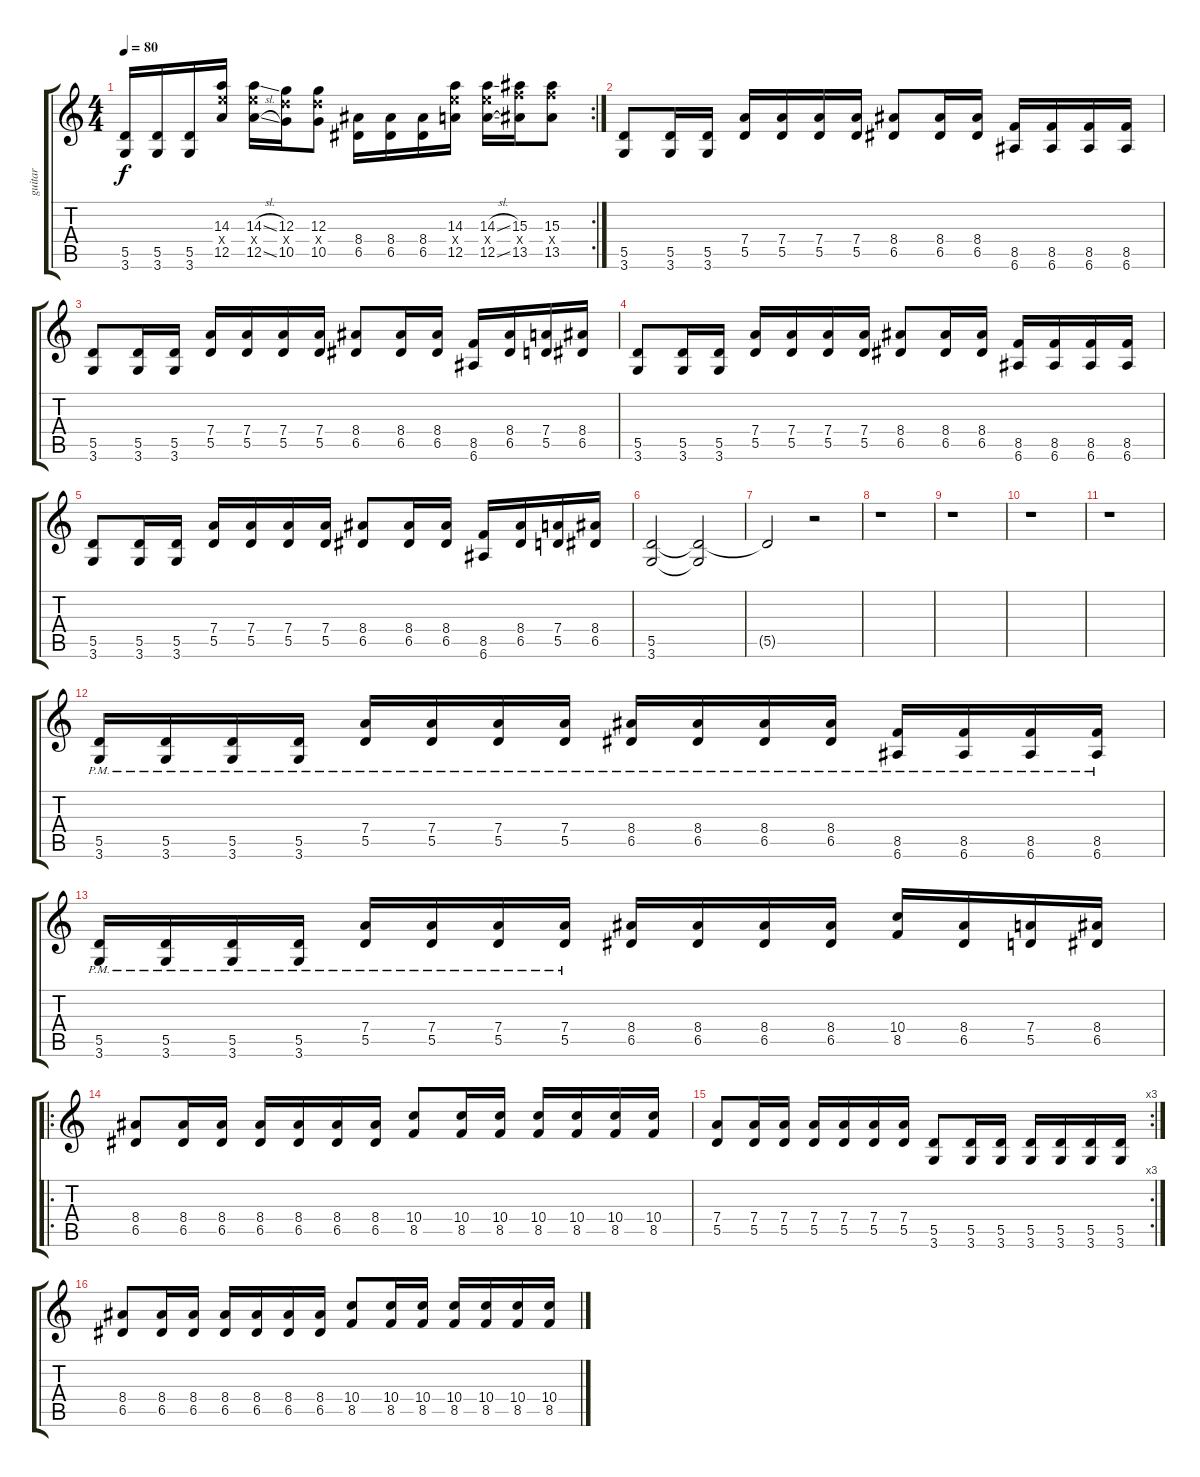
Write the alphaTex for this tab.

\track ("guitar" "guitar") {instrument overdrivenguitar}
\staff {score tabs}
\tuning (E4 B3 G3 D3 A2 E2) {hide}
\rc 2
\ts (4 4)
\tempo 80
\clef g2
\ks c
(5.5 3.6).16{dy f} (5.5 3.6).16 (5.5 3.6).16 (14.3 14.4{x} 12.5).16 (14.3{sl} 14.4{x} 12.5{sl}).16 (12.3 12.4{x} 10.5).16 (12.3 12.4{x} 10.5).8 (8.4 6.5).16 (8.4 6.5).16 (8.4 6.5).16 (14.3 14.4{x} 12.5).16 (14.3{sl} 14.4{x} 12.5{sl}).16 (15.3 15.4{x} 13.5).16 (15.3 15.4{x} 13.5).8 |
(5.5 3.6).8 (5.5 3.6).16 (5.5 3.6).16 (7.4 5.5).16 (7.4 5.5).16 (7.4 5.5).16 (7.4 5.5).16 (8.4 6.5).8 (8.4 6.5).16 (8.4 6.5).16 (8.5 6.6).16 (8.5 6.6).16 (8.5 6.6).16 (8.5 6.6).16 |
(5.5 3.6).8 (5.5 3.6).16 (5.5 3.6).16 (7.4 5.5).16 (7.4 5.5).16 (7.4 5.5).16 (7.4 5.5).16 (8.4 6.5).8 (8.4 6.5).16 (8.4 6.5).16 (8.5 6.6).16 (8.4 6.5).16 (7.4 5.5).16 (8.4 6.5).16 |
(5.5 3.6).8 (5.5 3.6).16 (5.5 3.6).16 (7.4 5.5).16 (7.4 5.5).16 (7.4 5.5).16 (7.4 5.5).16 (8.4 6.5).8 (8.4 6.5).16 (8.4 6.5).16 (8.5 6.6).16 (8.5 6.6).16 (8.5 6.6).16 (8.5 6.6).16 |
(5.5 3.6).8 (5.5 3.6).16 (5.5 3.6).16 (7.4 5.5).16 (7.4 5.5).16 (7.4 5.5).16 (7.4 5.5).16 (8.4 6.5).8 (8.4 6.5).16 (8.4 6.5).16 (8.5 6.6).16 (8.4 6.5).16 (7.4 5.5).16 (8.4 6.5).16 |
(5.5 3.6).2 (5.5{t} 3.6{t}).2 |
5.5{t}.2 r.2 |
r.1 |
r.1 |
r.1 |
r.1 |
(5.5{pm} 3.6{pm}).16 (5.5{pm} 3.6{pm}).16 (5.5{pm} 3.6{pm}).16 (5.5{pm} 3.6{pm}).16 (7.4{pm} 5.5{pm}).16 (7.4{pm} 5.5{pm}).16 (7.4{pm} 5.5{pm}).16 (7.4{pm} 5.5{pm}).16 (8.4{pm} 6.5{pm}).16 (8.4{pm} 6.5{pm}).16 (8.4{pm} 6.5{pm}).16 (8.4{pm} 6.5{pm}).16 (8.5{pm} 6.6{pm}).16 (8.5{pm} 6.6{pm}).16 (8.5{pm} 6.6{pm}).16 (8.5{pm} 6.6{pm}).16 |
(5.5{pm} 3.6{pm}).16 (5.5{pm} 3.6{pm}).16 (5.5{pm} 3.6{pm}).16 (5.5{pm} 3.6{pm}).16 (7.4{pm} 5.5{pm}).16 (7.4{pm} 5.5{pm}).16 (7.4{pm} 5.5{pm}).16 (7.4{pm} 5.5{pm}).16 (8.4 6.5).16 (8.4 6.5).16 (8.4 6.5).16 (8.4 6.5).16 (10.4 8.5).16 (8.4 6.5).16 (7.4 5.5).16 (8.4 6.5).16 |
\ro
(8.4 6.5).8 (8.4 6.5).16 (8.4 6.5).16 (8.4 6.5).16 (8.4 6.5).16 (8.4 6.5).16 (8.4 6.5).16 (10.4 8.5).8 (10.4 8.5).16 (10.4 8.5).16 (10.4 8.5).16 (10.4 8.5).16 (10.4 8.5).16 (10.4 8.5).16 |
\rc 3
(7.4 5.5).8 (7.4 5.5).16 (7.4 5.5).16 (7.4 5.5).16 (7.4 5.5).16 (7.4 5.5).16 (7.4 5.5).16 (5.5 3.6).8 (5.5 3.6).16 (5.5 3.6).16 (5.5 3.6).16 (5.5 3.6).16 (5.5 3.6).16 (5.5 3.6).16 |
(8.4 6.5).8 (8.4 6.5).16 (8.4 6.5).16 (8.4 6.5).16 (8.4 6.5).16 (8.4 6.5).16 (8.4 6.5).16 (10.4 8.5).8 (10.4 8.5).16 (10.4 8.5).16 (10.4 8.5).16 (10.4 8.5).16 (10.4 8.5).16 (10.4 8.5).16
